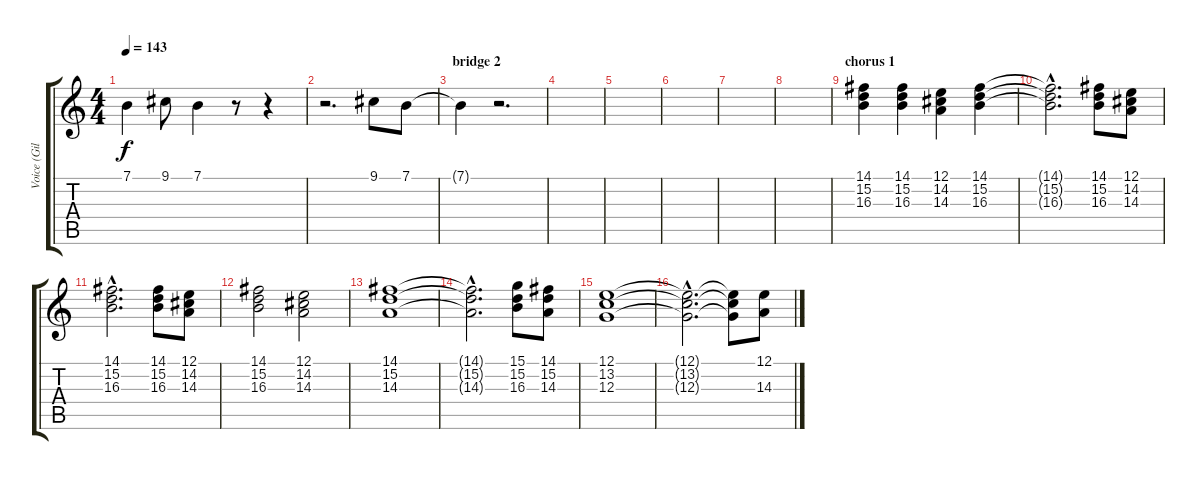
\track ("Voice (Gilmour)" "Voice (Gil") {instrument synthvoice}
\staff {score tabs}
\tuning (E4 B3 G3 D3 A2 E2) {hide}
\ts (4 4)
\tempo 143
\clef g2
\ks c
7.1.4{dy f} 9.1.8 7.1.4 r.8 r.4 |
r.2{d} 9.1.8 7.1.8 |
\section ("" "bridge 2")
7.1{t}.4 r.2{d} |
|
|
|
|
|
\section ("" "chorus 1")
(14.1 15.2 16.3).4 (14.1 15.2 16.3).4 (12.1 14.2 14.3).4 (14.1 15.2 16.3).4 |
(14.1{hac t} 15.2{hac t} 16.3{hac t}).2{d} (14.1 15.2 16.3).8 (12.1 14.2 14.3).8 |
(14.1{hac} 15.2{hac} 16.3{hac}).2{d} (14.1 15.2 16.3).8 (12.1 14.2 14.3).8 |
(14.1 15.2 16.3).2 (12.1 14.2 14.3).2 |
(14.1 15.2 14.3).1 |
(14.1{hac t} 15.2{hac t} 14.3{hac t}).2{d} (15.1 15.2 16.3).8 (14.1 15.2 14.3).8 |
(12.1 13.2 12.3).1 |
(12.1{hac t} 13.2{hac t} 12.3{hac t}).2{d} (12.1{t} 13.2{t} 12.3{t}).8 (12.1 14.3).8
